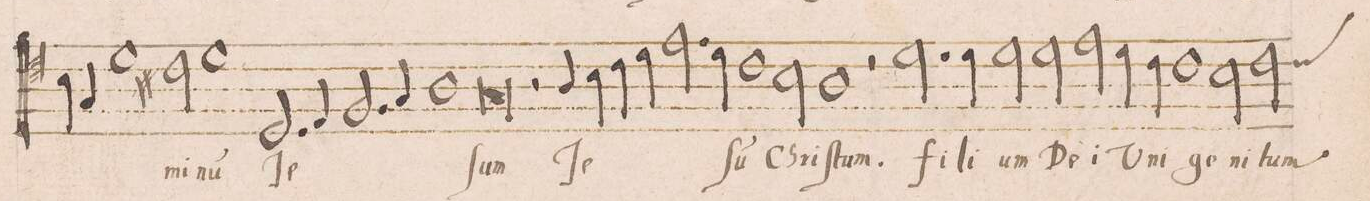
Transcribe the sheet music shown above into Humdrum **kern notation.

**kern	**text
*I"TENOR	*
*clefC4	*
*k[]	*
*met(C|)	*
*M2/1	*
4B\	.
4G/	.
1d\	.
=24-	=24-
2c#X\	-mi-
1d\	-nu(m)
=25-	=25-
2.D/	Je-
4E/	.
2.F/	.
4G/	.
=26-	=26-
1A\	.
0G/	-ſum
=27-	=27-
2r	.
4A/	Je-
4B\	.
=28-	=28-
4cny\	.
4d\	.
2.e\	.
4d\	-ſum
1c\	Chri-
=29-	=29-
2B\	.
1A\	-ſtum.
=30-	=30-
2r	.
2.d\	fi-
4d\	-li-
2d\	-um
=31-	=31-
2d\	De-
2e\	-i
4d\	V-
4c\	-ni-
1c\	-ge-
=32-	=32-
2B\	-ni-
*custos:c	*
2c\	-tum
*-	*-
